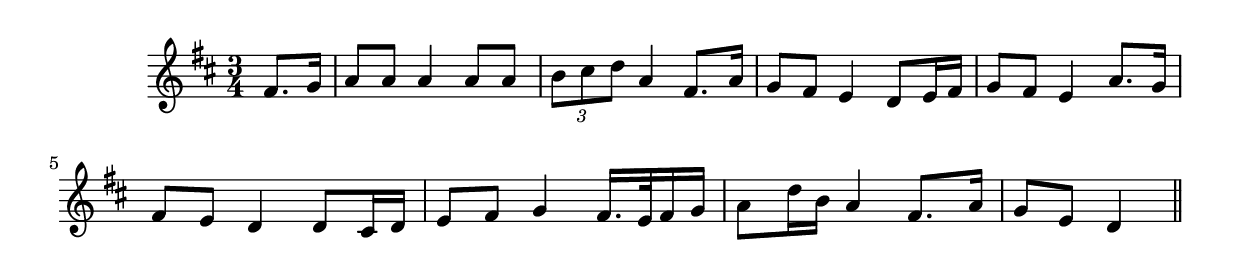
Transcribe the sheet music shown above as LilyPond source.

\version "2.19.49"
%{\header {
  title = "The Duke of Argyle's Courtship (Scotland)"
  composer = "anonymous"
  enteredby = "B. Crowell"
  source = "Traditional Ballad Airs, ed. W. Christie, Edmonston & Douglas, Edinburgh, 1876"
}%}
\score{{\key d \major
\time 3/4
%{\tempo 4=130
%}\relative fis' {
  \partial 4
  fis8. g16 | a8 a a4 a8 a | \tuplet 3/2 {b cis d} a4 fis8. a16 | g8 fis e4 d8 e16 fis | g8 fis e4 a8. g16 |
            fis8 e d4 d8 cis16 d | e8 fis g4 fis16. e32 fis16 g | a8 d16 b a4 fis8. a16 | g8 e d4
  \bar "||"
}

}}